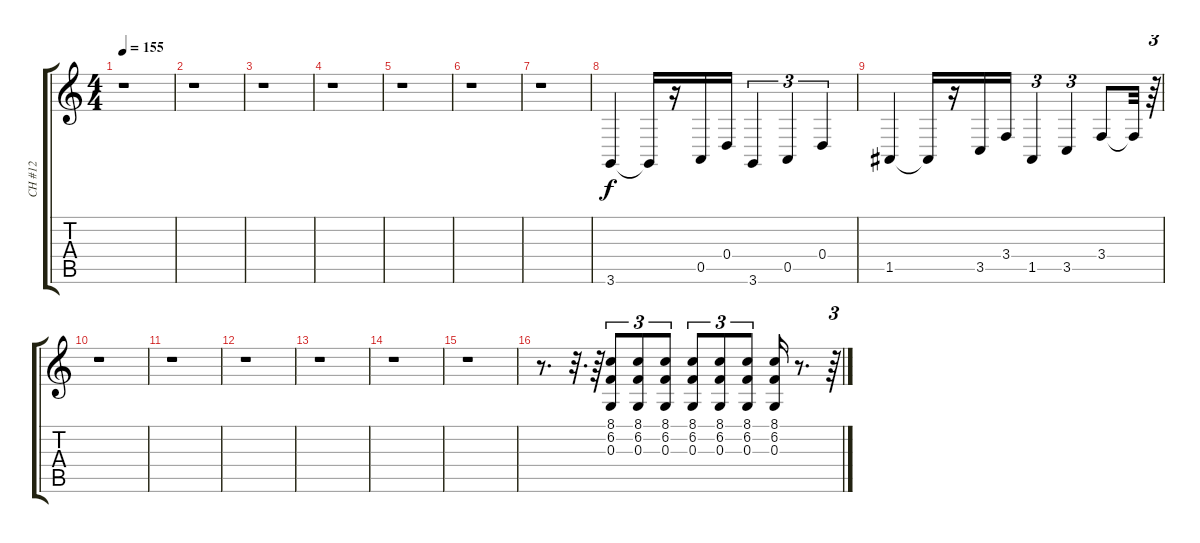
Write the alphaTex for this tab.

\track ("CH #12" "CH #12") {instrument trombone}
\staff {score tabs}
\tuning (E4 B3 G3 D3 A2 E2) {hide}
\ts (4 4)
\tempo 155
\clef g2
\ks c
r.1{dy f} |
r.1 |
r.1 |
r.1 |
r.1 |
r.1 |
r.1 |
3.6.4 3.6{t}.16 r.16 0.5.16 0.4.16 3.6.4{tu (3 2)} 0.5.4{tu (3 2)} 0.4.4{tu (3 2)} |
1.5.4 1.5{t}.16 r.16 3.5.16 3.4.16 1.5.4{tu (3 2)} 3.5.4{tu (3 2)} 3.4.8 3.4{t}.32 r.64{tu (3 2)} |
r.1 |
r.1 |
r.1 |
r.1 |
r.1 |
r.1 |
r.8{d} r.32{d} r.64 (8.1 6.2 0.3).8{tu (3 2)} (8.1 6.2 0.3).8{tu (3 2)} (8.1 6.2 0.3).8{tu (3 2)} (8.1 6.2 0.3).8{tu (3 2)} (8.1 6.2 0.3).8{tu (3 2)} (8.1 6.2 0.3).8{tu (3 2)} (8.1 6.2 0.3).16 r.8{d} r.64{tu (3 2)}
